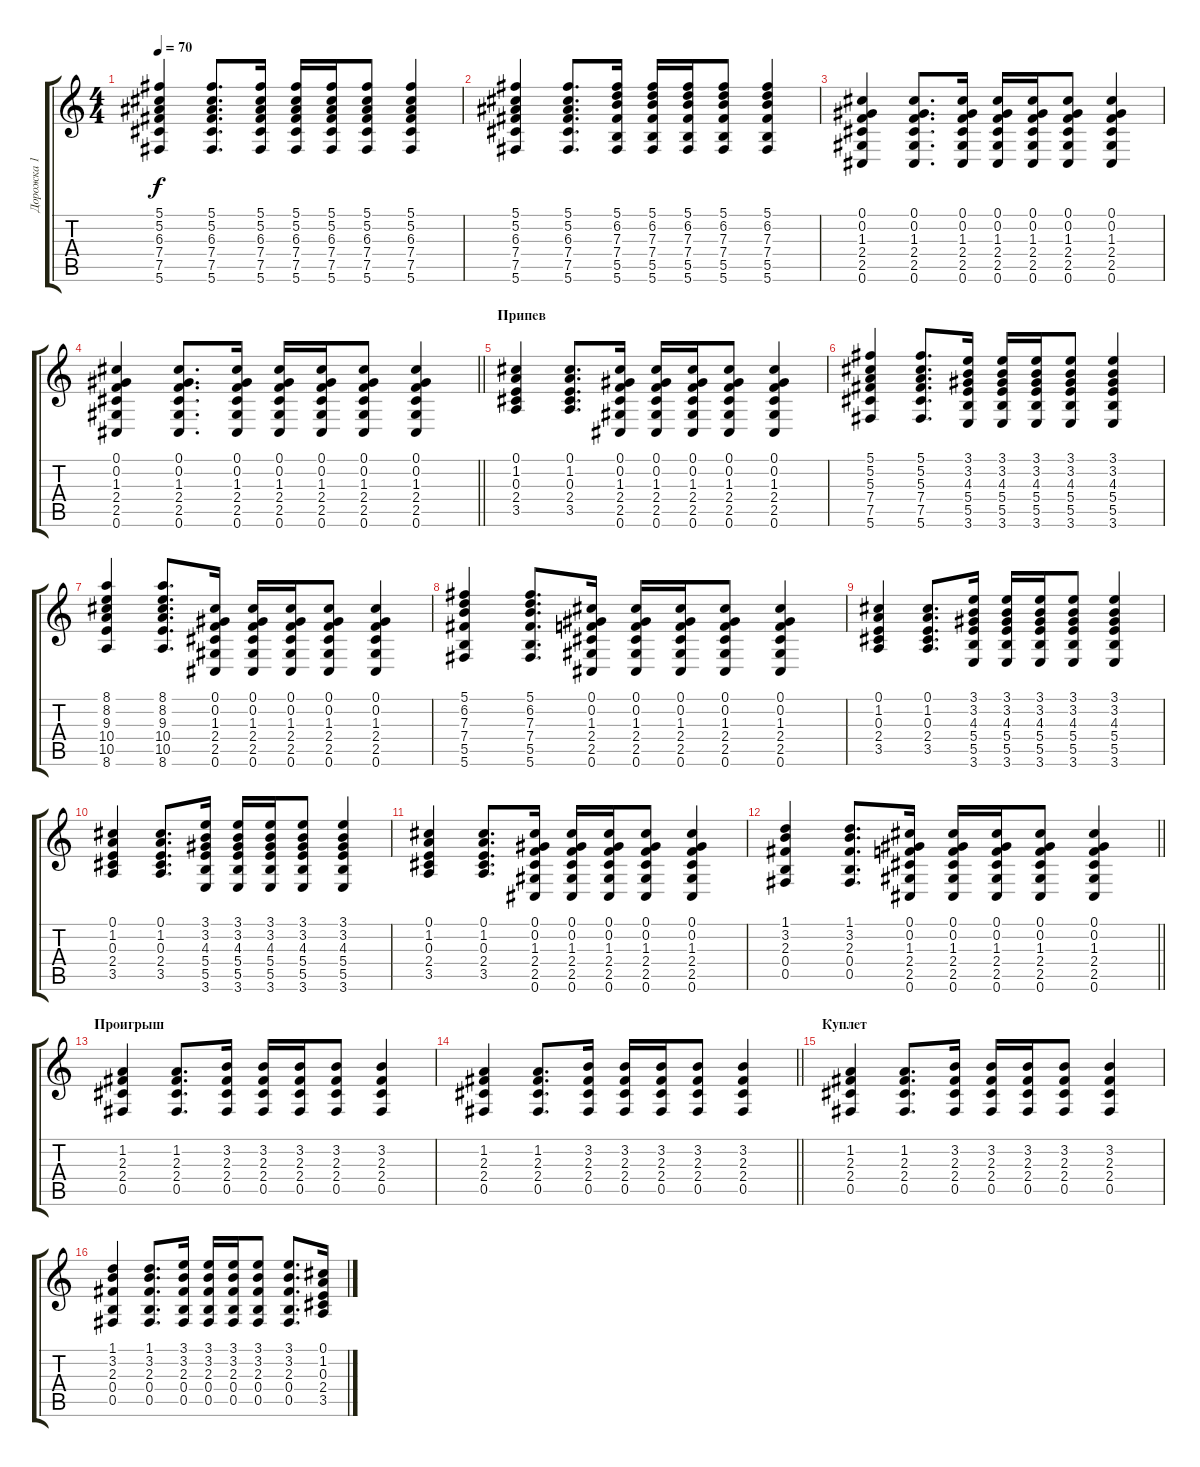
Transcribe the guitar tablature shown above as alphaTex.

\track ("Дорожка 1" "Дорожка 1") {mute instrument acousticguitarsteel}
\staff {score tabs}
\tuning (Db4 Ab3 E3 B2 Gb2 Db2) {hide}
\ts (4 4)
\tempo 70
\clef g2
\ks c
(5.1 5.2 6.3 7.4 7.5 5.6).4{dy f} (5.1 5.2 6.3 7.4 7.5 5.6).8{d} (5.1 5.2 6.3 7.4 7.5 5.6).16 (5.1 5.2 6.3 7.4 7.5 5.6).16 (5.1 5.2 6.3 7.4 7.5 5.6).16 (5.1 5.2 6.3 7.4 7.5 5.6).8 (5.1 5.2 6.3 7.4 7.5 5.6).4 |
(5.1 5.2 6.3 7.4 7.5 5.6).4 (5.1 5.2 6.3 7.4 7.5 5.6).8{d} (5.1 6.2 7.3 7.4 5.5 5.6).16 (5.1 6.2 7.3 7.4 5.5 5.6).16 (5.1 6.2 7.3 7.4 5.5 5.6).16 (5.1 6.2 7.3 7.4 5.5 5.6).8 (5.1 6.2 7.3 7.4 5.5 5.6).4 |
(0.1 0.2 1.3 2.4 2.5 0.6).4 (0.1 0.2 1.3 2.4 2.5 0.6).8{d} (0.1 0.2 1.3 2.4 2.5 0.6).16 (0.1 0.2 1.3 2.4 2.5 0.6).16 (0.1 0.2 1.3 2.4 2.5 0.6).16 (0.1 0.2 1.3 2.4 2.5 0.6).8 (0.1 0.2 1.3 2.4 2.5 0.6).4 |
\barLineRight lightlight
(0.1 0.2 1.3 2.4 2.5 0.6).4 (0.1 0.2 1.3 2.4 2.5 0.6).8{d} (0.1 0.2 1.3 2.4 2.5 0.6).16 (0.1 0.2 1.3 2.4 2.5 0.6).16 (0.1 0.2 1.3 2.4 2.5 0.6).16 (0.1 0.2 1.3 2.4 2.5 0.6).8 (0.1 0.2 1.3 2.4 2.5 0.6).4 |
\section ("" "Припев")
(0.1 1.2 0.3 2.4 3.5).4 (0.1 1.2 0.3 2.4 3.5).8{d} (0.1 0.2 1.3 2.4 2.5 0.6).16 (0.1 0.2 1.3 2.4 2.5 0.6).16 (0.1 0.2 1.3 2.4 2.5 0.6).16 (0.1 0.2 1.3 2.4 2.5 0.6).8 (0.1 0.2 1.3 2.4 2.5 0.6).4 |
(5.1 5.2 5.3 7.4 7.5 5.6).4 (5.1 5.2 5.3 7.4 7.5 5.6).8{d} (3.1 3.2 4.3 5.4 5.5 3.6).16 (3.1 3.2 4.3 5.4 5.5 3.6).16 (3.1 3.2 4.3 5.4 5.5 3.6).16 (3.1 3.2 4.3 5.4 5.5 3.6).8 (3.1 3.2 4.3 5.4 5.5 3.6).4 |
(8.1 8.2 9.3 10.4 10.5 8.6).4 (8.1 8.2 9.3 10.4 10.5 8.6).8{d} (0.1 0.2 1.3 2.4 2.5 0.6).16 (0.1 0.2 1.3 2.4 2.5 0.6).16 (0.1 0.2 1.3 2.4 2.5 0.6).16 (0.1 0.2 1.3 2.4 2.5 0.6).8 (0.1 0.2 1.3 2.4 2.5 0.6).4 |
(5.1 6.2 7.3 7.4 5.5 5.6).4 (5.1 6.2 7.3 7.4 5.5 5.6).8{d} (0.1 0.2 1.3 2.4 2.5 0.6).16 (0.1 0.2 1.3 2.4 2.5 0.6).16 (0.1 0.2 1.3 2.4 2.5 0.6).16 (0.1 0.2 1.3 2.4 2.5 0.6).8 (0.1 0.2 1.3 2.4 2.5 0.6).4 |
(0.1 1.2 0.3 2.4 3.5).4 (0.1 1.2 0.3 2.4 3.5).8{d} (3.1 3.2 4.3 5.4 5.5 3.6).16 (3.1 3.2 4.3 5.4 5.5 3.6).16 (3.1 3.2 4.3 5.4 5.5 3.6).16 (3.1 3.2 4.3 5.4 5.5 3.6).8 (3.1 3.2 4.3 5.4 5.5 3.6).4 |
(0.1 1.2 0.3 2.4 3.5).4 (0.1 1.2 0.3 2.4 3.5).8{d} (3.1 3.2 4.3 5.4 5.5 3.6).16 (3.1 3.2 4.3 5.4 5.5 3.6).16 (3.1 3.2 4.3 5.4 5.5 3.6).16 (3.1 3.2 4.3 5.4 5.5 3.6).8 (3.1 3.2 4.3 5.4 5.5 3.6).4 |
(0.1 1.2 0.3 2.4 3.5).4 (0.1 1.2 0.3 2.4 3.5).8{d} (0.1 0.2 1.3 2.4 2.5 0.6).16 (0.1 0.2 1.3 2.4 2.5 0.6).16 (0.1 0.2 1.3 2.4 2.5 0.6).16 (0.1 0.2 1.3 2.4 2.5 0.6).8 (0.1 0.2 1.3 2.4 2.5 0.6).4 |
\barLineRight lightlight
(1.1 3.2 2.3 0.4 0.5).4 (1.1 3.2 2.3 0.4 0.5).8{d} (0.1 0.2 1.3 2.4 2.5 0.6).16 (0.1 0.2 1.3 2.4 2.5 0.6).16 (0.1 0.2 1.3 2.4 2.5 0.6).16 (0.1 0.2 1.3 2.4 2.5 0.6).8 (0.1 0.2 1.3 2.4 2.5 0.6).4 |
\section ("" "Проигрыш")
(1.2 2.3 2.4 0.5).4 (1.2 2.3 2.4 0.5).8{d} (3.2 2.3 2.4 0.5).16 (3.2 2.3 2.4 0.5).16 (3.2 2.3 2.4 0.5).16 (3.2 2.3 2.4 0.5).8 (3.2 2.3 2.4 0.5).4 |
\barLineRight lightlight
(1.2 2.3 2.4 0.5).4 (1.2 2.3 2.4 0.5).8{d} (3.2 2.3 2.4 0.5).16 (3.2 2.3 2.4 0.5).16 (3.2 2.3 2.4 0.5).16 (3.2 2.3 2.4 0.5).8 (3.2 2.3 2.4 0.5).4 |
\section ("" "Куплет")
(1.2 2.3 2.4 0.5).4 (1.2 2.3 2.4 0.5).8{d} (3.2 2.3 2.4 0.5).16 (3.2 2.3 2.4 0.5).16 (3.2 2.3 2.4 0.5).16 (3.2 2.3 2.4 0.5).8 (3.2 2.3 2.4 0.5).4 |
(1.1 3.2 2.3 0.4 0.5).4 (1.1 3.2 2.3 0.4 0.5).8{d} (3.1 3.2 2.3 0.4 0.5).16 (3.1 3.2 2.3 0.4 0.5).16 (3.1 3.2 2.3 0.4 0.5).16 (3.1 3.2 2.3 0.4 0.5).8 (3.1 3.2 2.3 0.4 0.5).8{d} (0.1 1.2 0.3 2.4 3.5).16
